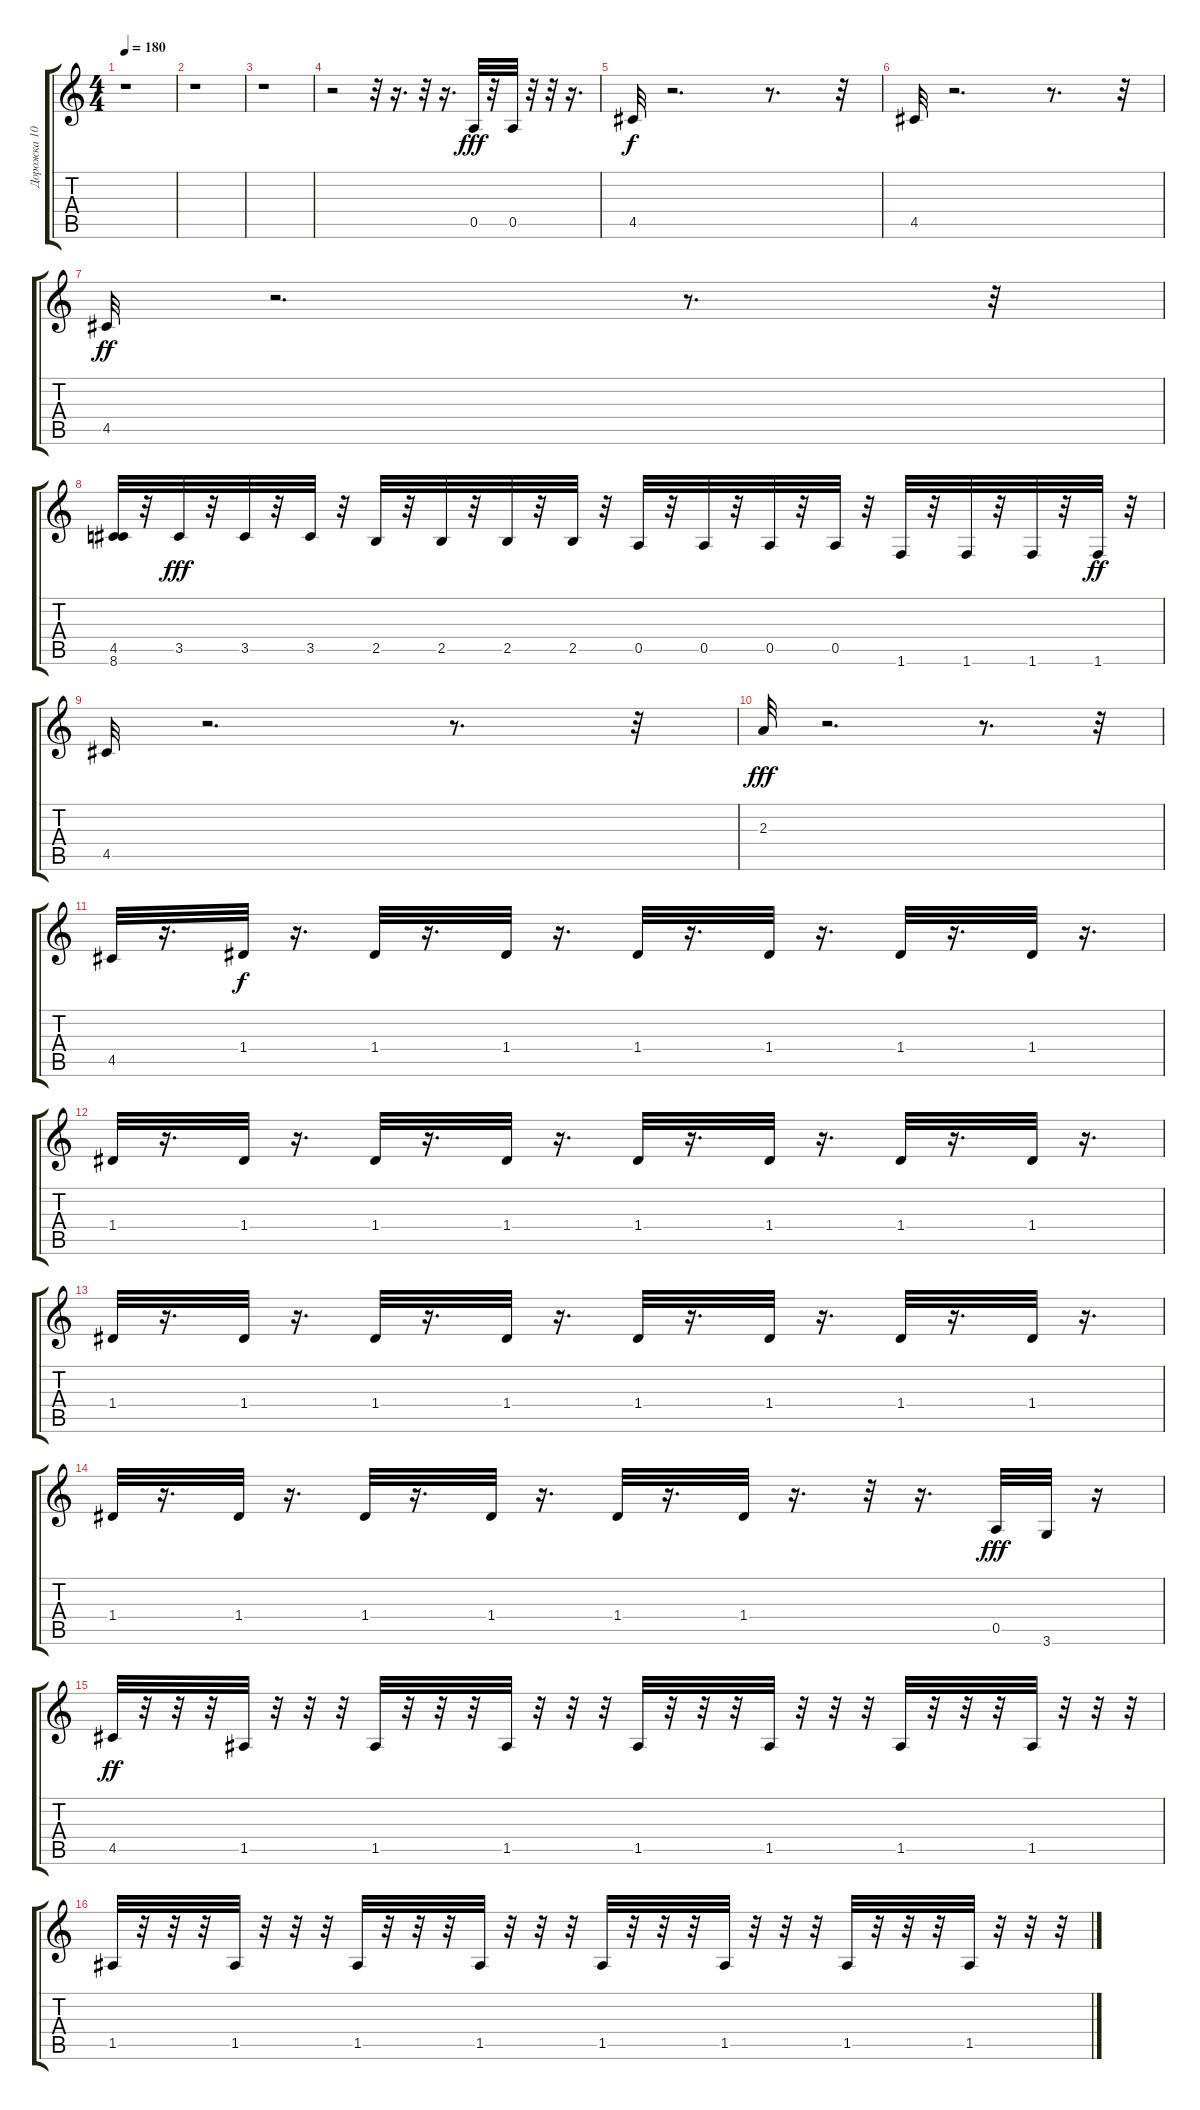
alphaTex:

\track ("Дорожка 10" "Дорожка 10") {instrument acousticguitarsteel}
\staff {score tabs}
\tuning (E4 B3 G3 D3 A2 E2) {hide}
\ts (4 4)
\tempo 180
\clef g2
\ks c
r.1{dy fff} |
r.1 |
r.1 |
r.2 r.32 r.16{d} r.32 r.16{d} 0.5.32 r.32 0.5.32 r.32 r.32 r.16{d} |
4.5.32{dy f} r.2{d} r.8{d} r.32 |
4.5.32 r.2{d} r.8{d} r.32 |
4.5.32{dy ff} r.2{d} r.8{d} r.32 |
(4.5 8.6).32 r.32 3.5.32{dy fff} r.32 3.5.32 r.32 3.5.32 r.32 2.5.32 r.32 2.5.32 r.32 2.5.32 r.32 2.5.32 r.32 0.5.32 r.32 0.5.32 r.32 0.5.32 r.32 0.5.32 r.32 1.6.32 r.32 1.6.32 r.32 1.6.32 r.32 1.6.32{dy ff} r.32 |
4.5.32 r.2{d} r.8{d} r.32 |
2.3.32{dy fff} r.2{d} r.8{d} r.32 |
4.5.32 r.16{d} 1.4.32{dy f} r.16{d} 1.4.32 r.16{d} 1.4.32 r.16{d} 1.4.32 r.16{d} 1.4.32 r.16{d} 1.4.32 r.16{d} 1.4.32 r.16{d} |
1.4.32 r.16{d} 1.4.32 r.16{d} 1.4.32 r.16{d} 1.4.32 r.16{d} 1.4.32 r.16{d} 1.4.32 r.16{d} 1.4.32 r.16{d} 1.4.32 r.16{d} |
1.4.32 r.16{d} 1.4.32 r.16{d} 1.4.32 r.16{d} 1.4.32 r.16{d} 1.4.32 r.16{d} 1.4.32 r.16{d} 1.4.32 r.16{d} 1.4.32 r.16{d} |
1.4.32 r.16{d} 1.4.32 r.16{d} 1.4.32 r.16{d} 1.4.32 r.16{d} 1.4.32 r.16{d} 1.4.32 r.16{d} r.32 r.16{d} 0.5.32{dy fff} 3.6.32 r.16 |
4.5.32{dy ff} r.32 r.32 r.32 1.5.32 r.32 r.32 r.32 1.5.32 r.32 r.32 r.32 1.5.32 r.32 r.32 r.32 1.5.32 r.32 r.32 r.32 1.5.32 r.32 r.32 r.32 1.5.32 r.32 r.32 r.32 1.5.32 r.32 r.32 r.32 |
1.5.32 r.32 r.32 r.32 1.5.32 r.32 r.32 r.32 1.5.32 r.32 r.32 r.32 1.5.32 r.32 r.32 r.32 1.5.32 r.32 r.32 r.32 1.5.32 r.32 r.32 r.32 1.5.32 r.32 r.32 r.32 1.5.32 r.32 r.32 r.32
